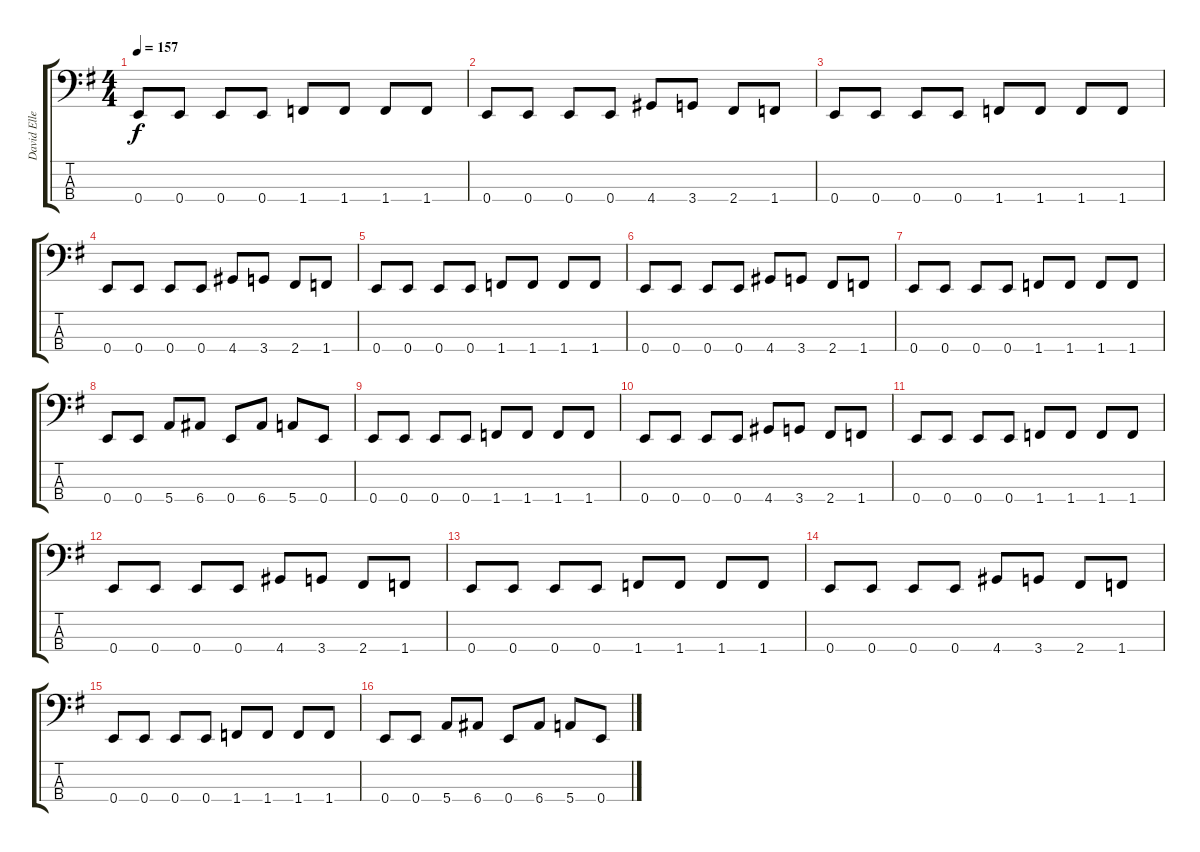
\track ("David Ellefson" "David Elle") {instrument electricbasspick}
\staff {score tabs}
\tuning (G2 D2 A1 E1) {hide}
\ts (4 4)
\tempo 157
\clef f4
\ks g
0.4.8{dy f} 0.4.8 0.4.8 0.4.8 1.4.8 1.4.8 1.4.8 1.4.8 |
0.4.8 0.4.8 0.4.8 0.4.8 4.4.8 3.4.8 2.4.8 1.4.8 |
0.4.8 0.4.8 0.4.8 0.4.8 1.4.8 1.4.8 1.4.8 1.4.8 |
0.4.8 0.4.8 0.4.8 0.4.8 4.4.8 3.4.8 2.4.8 1.4.8 |
0.4.8 0.4.8 0.4.8 0.4.8 1.4.8 1.4.8 1.4.8 1.4.8 |
0.4.8 0.4.8 0.4.8 0.4.8 4.4.8 3.4.8 2.4.8 1.4.8 |
0.4.8 0.4.8 0.4.8 0.4.8 1.4.8 1.4.8 1.4.8 1.4.8 |
0.4.8 0.4.8 5.4.8 6.4.8 0.4.8 6.4.8 5.4.8 0.4.8 |
0.4.8 0.4.8 0.4.8 0.4.8 1.4.8 1.4.8 1.4.8 1.4.8 |
0.4.8 0.4.8 0.4.8 0.4.8 4.4.8 3.4.8 2.4.8 1.4.8 |
0.4.8 0.4.8 0.4.8 0.4.8 1.4.8 1.4.8 1.4.8 1.4.8 |
0.4.8 0.4.8 0.4.8 0.4.8 4.4.8 3.4.8 2.4.8 1.4.8 |
0.4.8 0.4.8 0.4.8 0.4.8 1.4.8 1.4.8 1.4.8 1.4.8 |
0.4.8 0.4.8 0.4.8 0.4.8 4.4.8 3.4.8 2.4.8 1.4.8 |
0.4.8 0.4.8 0.4.8 0.4.8 1.4.8 1.4.8 1.4.8 1.4.8 |
0.4.8 0.4.8 5.4.8 6.4.8 0.4.8 6.4.8 5.4.8 0.4.8
